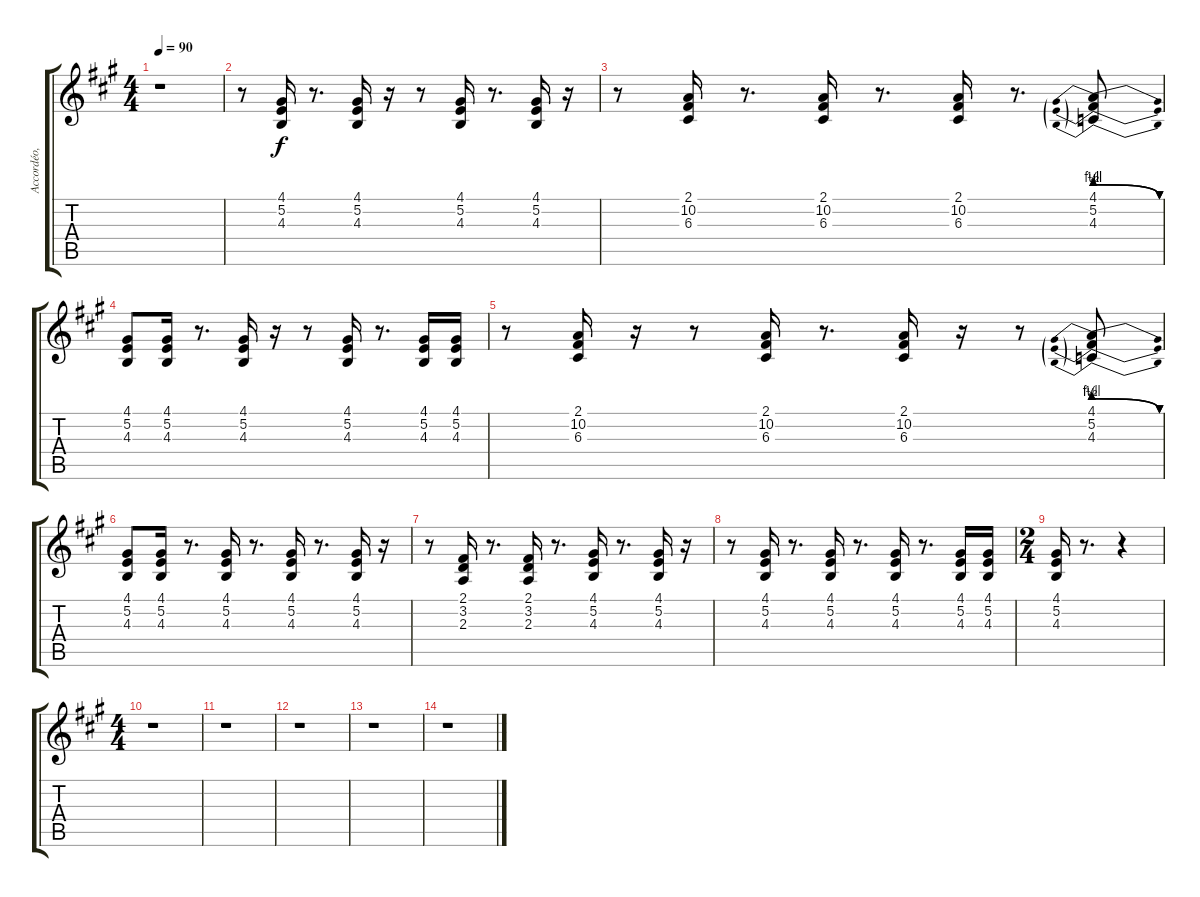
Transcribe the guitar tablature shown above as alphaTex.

\track ("Accordéo," "Accordéo,") {instrument accordion}
\staff {score tabs}
\tuning (E4 B3 G3 D3 A2 E2) {hide}
\ts (4 4)
\tempo 90
\clef g2
\ks f#minor
r.1{dy f} |
r.8 (4.1 5.2 4.3).16 r.8{d} (4.1 5.2 4.3).16 r.16 r.8 (4.1 5.2 4.3).16 r.8{d} (4.1 5.2 4.3).16 r.16 |
r.8 (2.1 10.2 6.3).16 r.8{d} (2.1 10.2 6.3).16 r.8{d} (2.1 10.2 6.3).16 r.8{d} (4.1{be (prebendrelease 0 2 60 0)} 5.2{be (prebendrelease 0 4 60 0)} 4.3{be (prebendrelease 0 2 60 0)}).8 |
(4.1 5.2 4.3).8 (4.1 5.2 4.3).16 r.8{d} (4.1 5.2 4.3).16 r.16 r.8 (4.1 5.2 4.3).16 r.8{d} (4.1 5.2 4.3).16 (4.1 5.2 4.3).16 |
r.8 (2.1 10.2 6.3).16 r.16 r.8 (2.1 10.2 6.3).16 r.8{d} (2.1 10.2 6.3).16 r.16 r.8 (4.1{be (prebendrelease 0 2 60 0)} 5.2{be (prebendrelease 0 4 60 0)} 4.3{be (prebendrelease 0 2 60 0)}).8 |
(4.1 5.2 4.3).8 (4.1 5.2 4.3).16 r.8{d} (4.1 5.2 4.3).16 r.8{d} (4.1 5.2 4.3).16 r.8{d} (4.1 5.2 4.3).16 r.16 |
r.8 (2.1 3.2 2.3).16 r.8{d} (2.1 3.2 2.3).16 r.8{d} (4.1 5.2 4.3).16 r.8{d} (4.1 5.2 4.3).16 r.16 |
r.8 (4.1 5.2 4.3).16 r.8{d} (4.1 5.2 4.3).16 r.8{d} (4.1 5.2 4.3).16 r.8{d} (4.1 5.2 4.3).16 (4.1 5.2 4.3).16 |
\ts (2 4)
(4.1 5.2 4.3).16 r.8{d} r.4 |
\ts (4 4)
r.1 |
r.1 |
r.1 |
r.1 |
r.1
